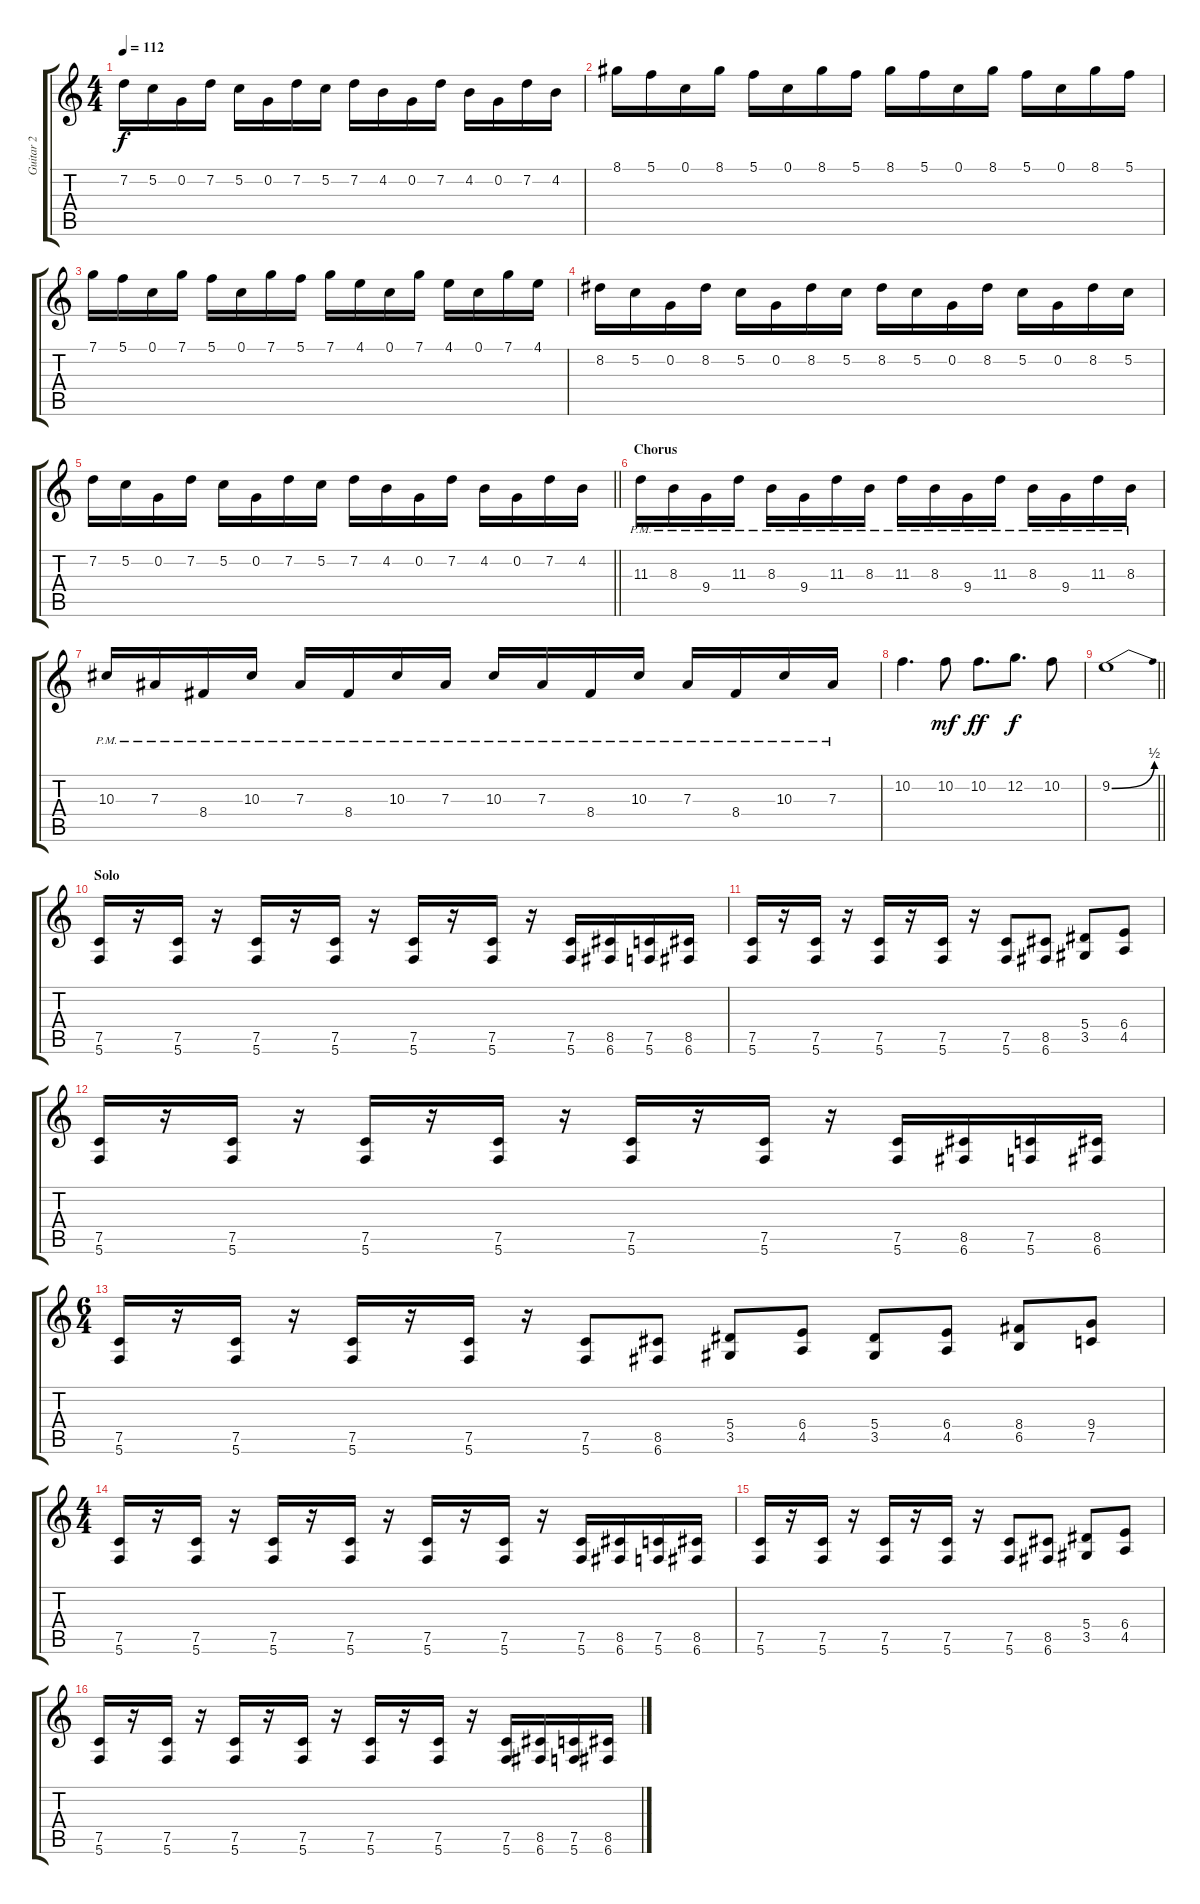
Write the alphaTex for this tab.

\track ("Guitar 2" "Guitar 2") {instrument distortionguitar}
\staff {score tabs}
\tuning (C4 G3 Eb3 Bb2 F2 C2) {hide}
\ts (4 4)
\tempo 112
\clef g2
\ks c
7.2.16{dy f} 5.2.16 0.2.16 7.2.16 5.2.16 0.2.16 7.2.16 5.2.16 7.2.16 4.2.16 0.2.16 7.2.16 4.2.16 0.2.16 7.2.16 4.2.16 |
8.1.16 5.1.16 0.1.16 8.1.16 5.1.16 0.1.16 8.1.16 5.1.16 8.1.16 5.1.16 0.1.16 8.1.16 5.1.16 0.1.16 8.1.16 5.1.16 |
7.1.16 5.1.16 0.1.16 7.1.16 5.1.16 0.1.16 7.1.16 5.1.16 7.1.16 4.1.16 0.1.16 7.1.16 4.1.16 0.1.16 7.1.16 4.1.16 |
8.2.16 5.2.16 0.2.16 8.2.16 5.2.16 0.2.16 8.2.16 5.2.16 8.2.16 5.2.16 0.2.16 8.2.16 5.2.16 0.2.16 8.2.16 5.2.16 |
\barLineRight lightlight
7.2.16 5.2.16 0.2.16 7.2.16 5.2.16 0.2.16 7.2.16 5.2.16 7.2.16 4.2.16 0.2.16 7.2.16 4.2.16 0.2.16 7.2.16 4.2.16 |
\section ("" "Chorus")
11.3{pm}.16 8.3{pm}.16 9.4{pm}.16 11.3{pm}.16 8.3{pm}.16 9.4{pm}.16 11.3{pm}.16 8.3{pm}.16 11.3{pm}.16 8.3{pm}.16 9.4{pm}.16 11.3{pm}.16 8.3{pm}.16 9.4{pm}.16 11.3{pm}.16 8.3{pm}.16 |
10.3{pm}.16 7.3{pm}.16 8.4{pm}.16 10.3{pm}.16 7.3{pm}.16 8.4{pm}.16 10.3{pm}.16 7.3{pm}.16 10.3{pm}.16 7.3{pm}.16 8.4{pm}.16 10.3{pm}.16 7.3{pm}.16 8.4{pm}.16 10.3{pm}.16 7.3{pm}.16 |
10.2.4{d} 10.2.8{dy mf} 10.2.8{d dy ff} 12.2.8{d dy f} 10.2.8 |
\barLineRight lightlight
9.2{be (bend 0 0 60 2)}.1 |
\section ("" "Solo")
(7.5 5.6).16 r.16 (7.5 5.6).16 r.16 (7.5 5.6).16 r.16 (7.5 5.6).16 r.16 (7.5 5.6).16 r.16 (7.5 5.6).16 r.16 (7.5 5.6).16 (8.5 6.6).16 (7.5 5.6).16 (8.5 6.6).16 |
(7.5 5.6).16 r.16 (7.5 5.6).16 r.16 (7.5 5.6).16 r.16 (7.5 5.6).16 r.16 (7.5 5.6).8 (8.5 6.6).8 (5.4 3.5).8 (6.4 4.5).8 |
(7.5 5.6).16 r.16 (7.5 5.6).16 r.16 (7.5 5.6).16 r.16 (7.5 5.6).16 r.16 (7.5 5.6).16 r.16 (7.5 5.6).16 r.16 (7.5 5.6).16 (8.5 6.6).16 (7.5 5.6).16 (8.5 6.6).16 |
\ts (6 4)
(7.5 5.6).16 r.16 (7.5 5.6).16 r.16 (7.5 5.6).16 r.16 (7.5 5.6).16 r.16 (7.5 5.6).8 (8.5 6.6).8 (5.4 3.5).8 (6.4 4.5).8 (5.4 3.5).8 (6.4 4.5).8 (8.4 6.5).8 (9.4 7.5).8 |
\ts (4 4)
(7.5 5.6).16 r.16 (7.5 5.6).16 r.16 (7.5 5.6).16 r.16 (7.5 5.6).16 r.16 (7.5 5.6).16 r.16 (7.5 5.6).16 r.16 (7.5 5.6).16 (8.5 6.6).16 (7.5 5.6).16 (8.5 6.6).16 |
(7.5 5.6).16 r.16 (7.5 5.6).16 r.16 (7.5 5.6).16 r.16 (7.5 5.6).16 r.16 (7.5 5.6).8 (8.5 6.6).8 (5.4 3.5).8 (6.4 4.5).8 |
(7.5 5.6).16 r.16 (7.5 5.6).16 r.16 (7.5 5.6).16 r.16 (7.5 5.6).16 r.16 (7.5 5.6).16 r.16 (7.5 5.6).16 r.16 (7.5 5.6).16 (8.5 6.6).16 (7.5 5.6).16 (8.5 6.6).16
